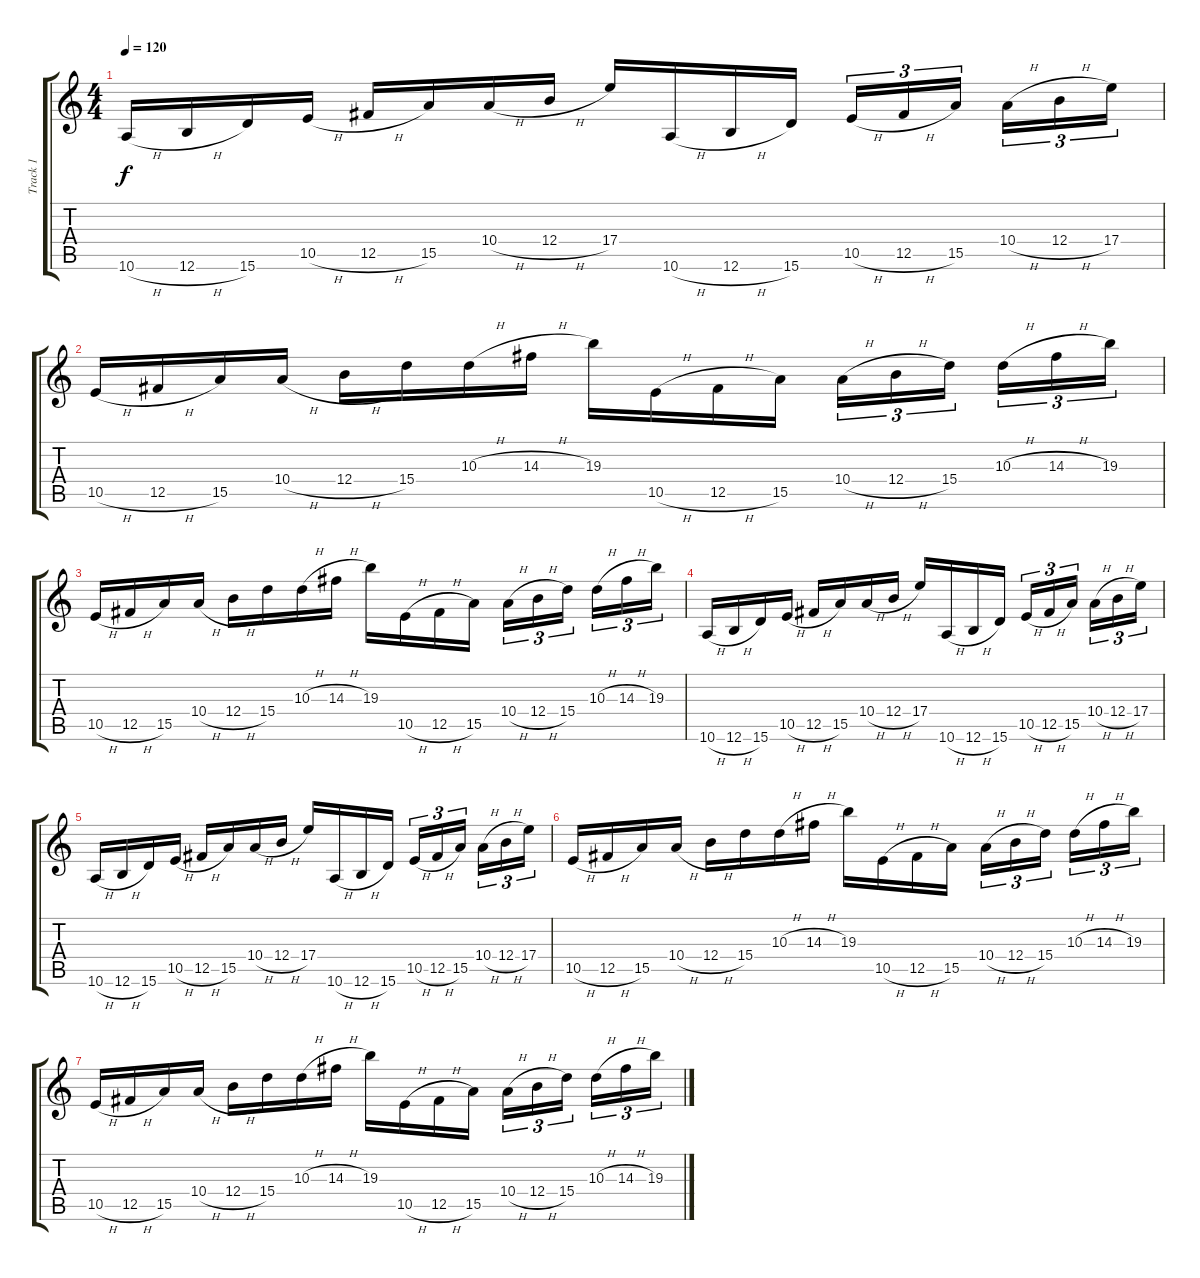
\track ("Track 1" "Track 1") {instrument distortionguitar}
\staff {score tabs}
\tuning (Db4 Ab3 E3 B2 Gb2 B1) {hide}
\ts (4 4)
\tempo 120
\clef g2
\ks c
10.6{h}.16{dy f} 12.6{h}.16 15.6.16 10.5{h}.16 12.5{h}.16 15.5.16 10.4{h}.16 12.4{h}.16 17.4.16 10.6{h}.16 12.6{h}.16 15.6.16 10.5{h}.16{tu (3 2)} 12.5{h}.16{tu (3 2)} 15.5.16{tu (3 2)} 10.4{h}.16{tu (3 2)} 12.4{h}.16{tu (3 2)} 17.4.16{tu (3 2)} |
10.5{h}.16 12.5{h}.16 15.5.16 10.4{h}.16 12.4{h}.16 15.4.16 10.3{h}.16 14.3{h}.16 19.3.16 10.5{h}.16 12.5{h}.16 15.5.16 10.4{h}.16{tu (3 2)} 12.4{h}.16{tu (3 2)} 15.4.16{tu (3 2)} 10.3{h}.16{tu (3 2)} 14.3{h}.16{tu (3 2)} 19.3.16{tu (3 2)} |
10.5{h}.16 12.5{h}.16 15.5.16 10.4{h}.16 12.4{h}.16 15.4.16 10.3{h}.16 14.3{h}.16 19.3.16 10.5{h}.16 12.5{h}.16 15.5.16 10.4{h}.16{tu (3 2)} 12.4{h}.16{tu (3 2)} 15.4.16{tu (3 2)} 10.3{h}.16{tu (3 2)} 14.3{h}.16{tu (3 2)} 19.3.16{tu (3 2)} |
10.6{h}.16 12.6{h}.16 15.6.16 10.5{h}.16 12.5{h}.16 15.5.16 10.4{h}.16 12.4{h}.16 17.4.16 10.6{h}.16 12.6{h}.16 15.6.16 10.5{h}.16{tu (3 2)} 12.5{h}.16{tu (3 2)} 15.5.16{tu (3 2)} 10.4{h}.16{tu (3 2)} 12.4{h}.16{tu (3 2)} 17.4.16{tu (3 2)} |
10.6{h}.16 12.6{h}.16 15.6.16 10.5{h}.16 12.5{h}.16 15.5.16 10.4{h}.16 12.4{h}.16 17.4.16 10.6{h}.16 12.6{h}.16 15.6.16 10.5{h}.16{tu (3 2)} 12.5{h}.16{tu (3 2)} 15.5.16{tu (3 2)} 10.4{h}.16{tu (3 2)} 12.4{h}.16{tu (3 2)} 17.4.16{tu (3 2)} |
10.5{h}.16 12.5{h}.16 15.5.16 10.4{h}.16 12.4{h}.16 15.4.16 10.3{h}.16 14.3{h}.16 19.3.16 10.5{h}.16 12.5{h}.16 15.5.16 10.4{h}.16{tu (3 2)} 12.4{h}.16{tu (3 2)} 15.4.16{tu (3 2)} 10.3{h}.16{tu (3 2)} 14.3{h}.16{tu (3 2)} 19.3.16{tu (3 2)} |
10.5{h}.16 12.5{h}.16 15.5.16 10.4{h}.16 12.4{h}.16 15.4.16 10.3{h}.16 14.3{h}.16 19.3.16 10.5{h}.16 12.5{h}.16 15.5.16 10.4{h}.16{tu (3 2)} 12.4{h}.16{tu (3 2)} 15.4.16{tu (3 2)} 10.3{h}.16{tu (3 2)} 14.3{h}.16{tu (3 2)} 19.3.16{tu (3 2)}
